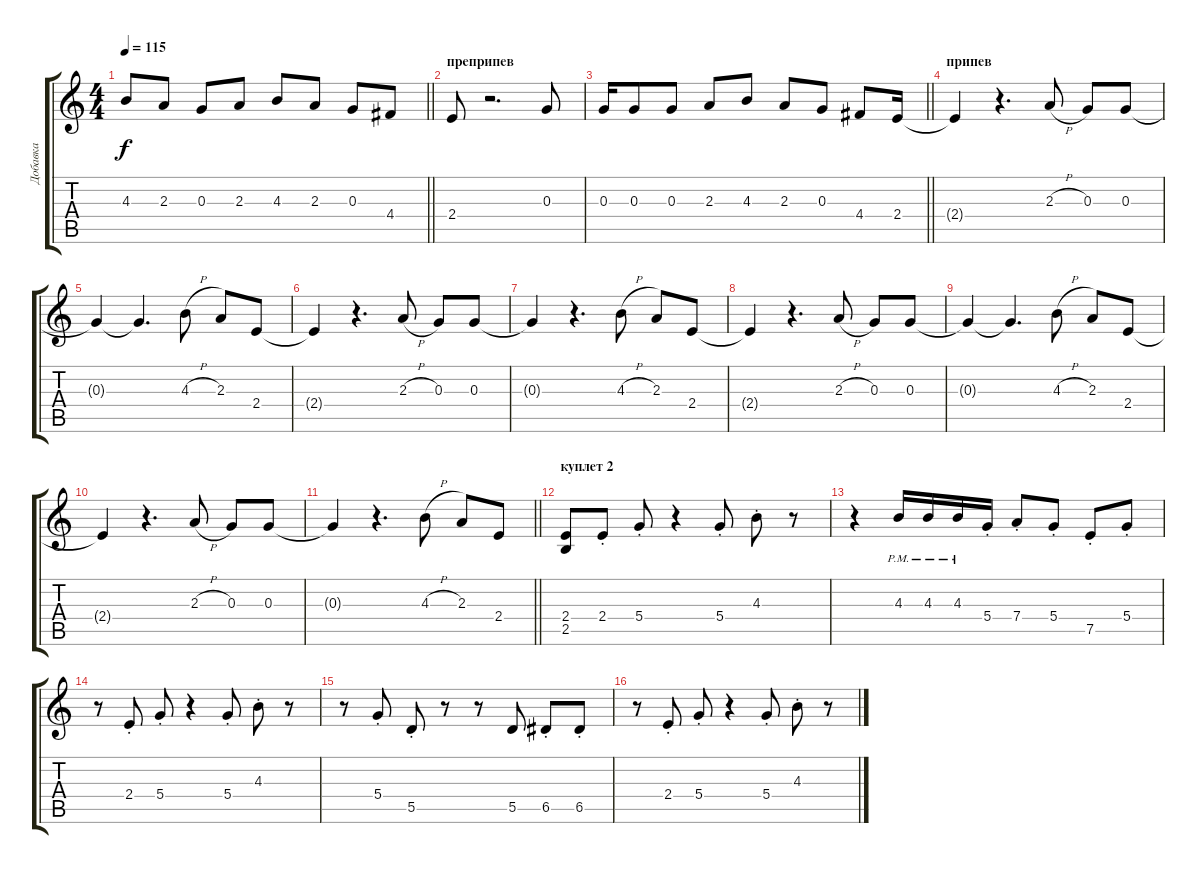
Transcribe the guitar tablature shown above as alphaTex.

\track ("Добавка" "Добавка") {instrument acousticguitarsteel}
\staff {score tabs}
\tuning (E4 B3 G3 D3 A2 E2) {hide}
\ts (4 4)
\tempo 115
\clef g2
\barLineRight lightlight
\ks c
4.3{t}.8{dy f} 2.3.8 0.3.8 2.3.8 4.3.8 2.3.8 0.3.8 4.4.8 |
\section ("" "преприпев")
2.4.8 r.2{d} 0.3.8 |
\barLineRight lightlight
0.3.16 0.3.8 0.3.8 2.3.8 4.3.8 2.3.8 0.3.8 4.4.8 2.4.16 |
\section ("" "припев")
2.4{t}.4 r.4{d} 2.3{h}.8 0.3.8 0.3.8 |
0.3{t}.4 0.3{t}.4{d} 4.3{h}.8 2.3.8 2.4.8 |
2.4{t}.4 r.4{d} 2.3{h}.8 0.3.8 0.3.8 |
0.3{t}.4 r.4{d} 4.3{h}.8 2.3.8 2.4.8 |
2.4{t}.4 r.4{d} 2.3{h}.8 0.3.8 0.3.8 |
0.3{t}.4 0.3{t}.4{d} 4.3{h}.8 2.3.8 2.4.8 |
2.4{t}.4 r.4{d} 2.3{h}.8 0.3.8 0.3.8 |
\barLineRight lightlight
0.3{t}.4 r.4{d} 4.3{h}.8 2.3.8 2.4.8 |
\section ("" "куплет 2")
(2.4 2.5).8{instrument acousticguitarsteel} 2.4{st}.8 5.4{st}.8 r.4 5.4{st}.8 4.3{st}.8 r.8 |
r.4 4.3{pm}.16 4.3{pm}.16 4.3{pm}.16 5.4{st}.16 7.4{st}.8 5.4{st}.8 7.5{st}.8 5.4{st}.8 |
r.8 2.4{st}.8 5.4{st}.8 r.4 5.4{st}.8 4.3{st}.8 r.8 |
r.8 5.4{st}.8 5.5{st}.8 r.8 r.8 5.5.8 6.5{st}.8 6.5{st}.8 |
r.8 2.4{st}.8 5.4{st}.8 r.4 5.4{st}.8 4.3{st}.8 r.8
